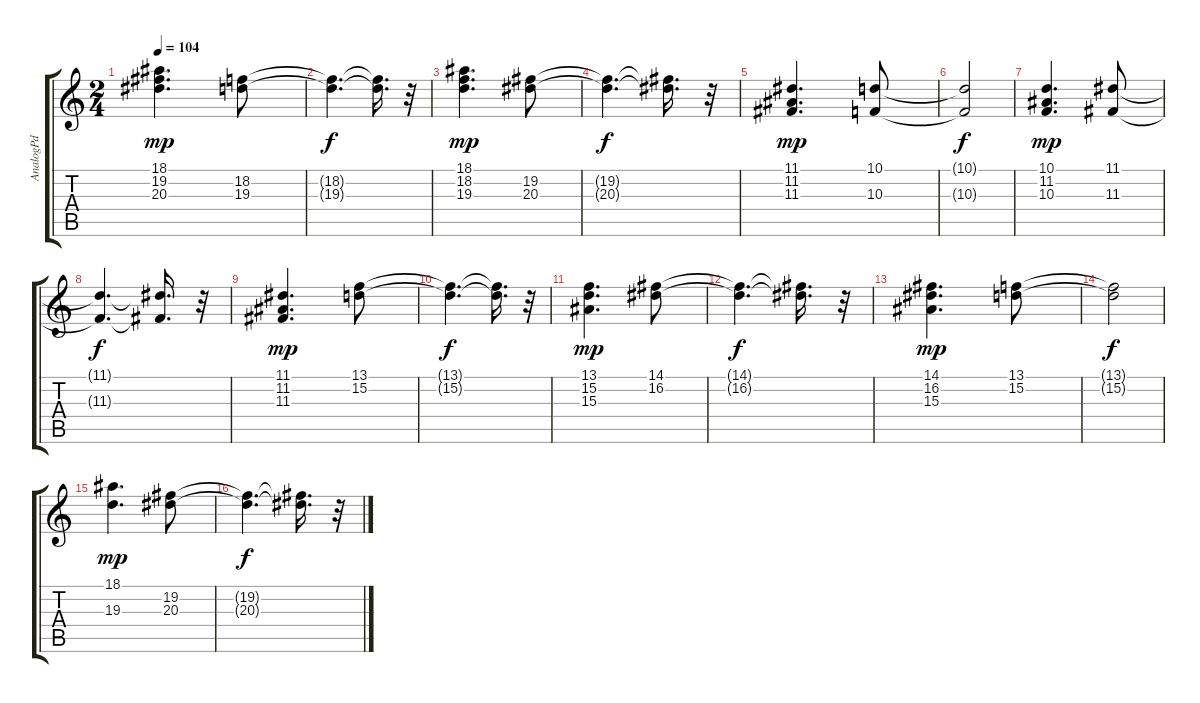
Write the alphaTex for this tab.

\track ("AnalogPd" "AnalogPd") {instrument synthstrings1}
\staff {score tabs}
\tuning (E4 B3 G3 D3 A2 E2) {hide}
\ts (2 4)
\tempo 104
\clef g2
\ks c
(18.1 19.2 20.3).4{d dy mp} (18.2 19.3).8 |
(18.2{t} 19.3{t}).4{d dy f} (18.2{t} 19.3{t}).16{d} r.32 |
(18.1 18.2 19.3).4{d dy mp} (19.2 20.3).8 |
(19.2{t} 20.3{t}).4{d dy f} (19.2{t} 20.3{t}).16{d} r.32 |
(11.1 11.2 11.3).4{d dy mp} (10.1 10.3).8 |
(10.1{t} 10.3{t}).2{dy f} |
(10.1 11.2 10.3).4{d dy mp} (11.1 11.3).8 |
(11.1{t} 11.3{t}).4{d dy f} (11.1{t} 11.3{t}).16{d} r.32 |
(11.1 11.2 11.3).4{d dy mp} (13.1 15.2).8 |
(13.1{t} 15.2{t}).4{d dy f} (13.1{t} 15.2{t}).16{d} r.32 |
(13.1 15.2 15.3).4{d dy mp} (14.1 16.2).8 |
(14.1{t} 16.2{t}).4{d dy f} (14.1{t} 16.2{t}).16{d} r.32 |
(14.1 16.2 15.3).4{d dy mp} (13.1 15.2).8 |
(13.1{t} 15.2{t}).2{dy f} |
(18.1 19.3).4{d dy mp} (19.2 20.3).8 |
(19.2{t} 20.3{t}).4{d dy f} (19.2{t} 20.3{t}).16{d} r.32
